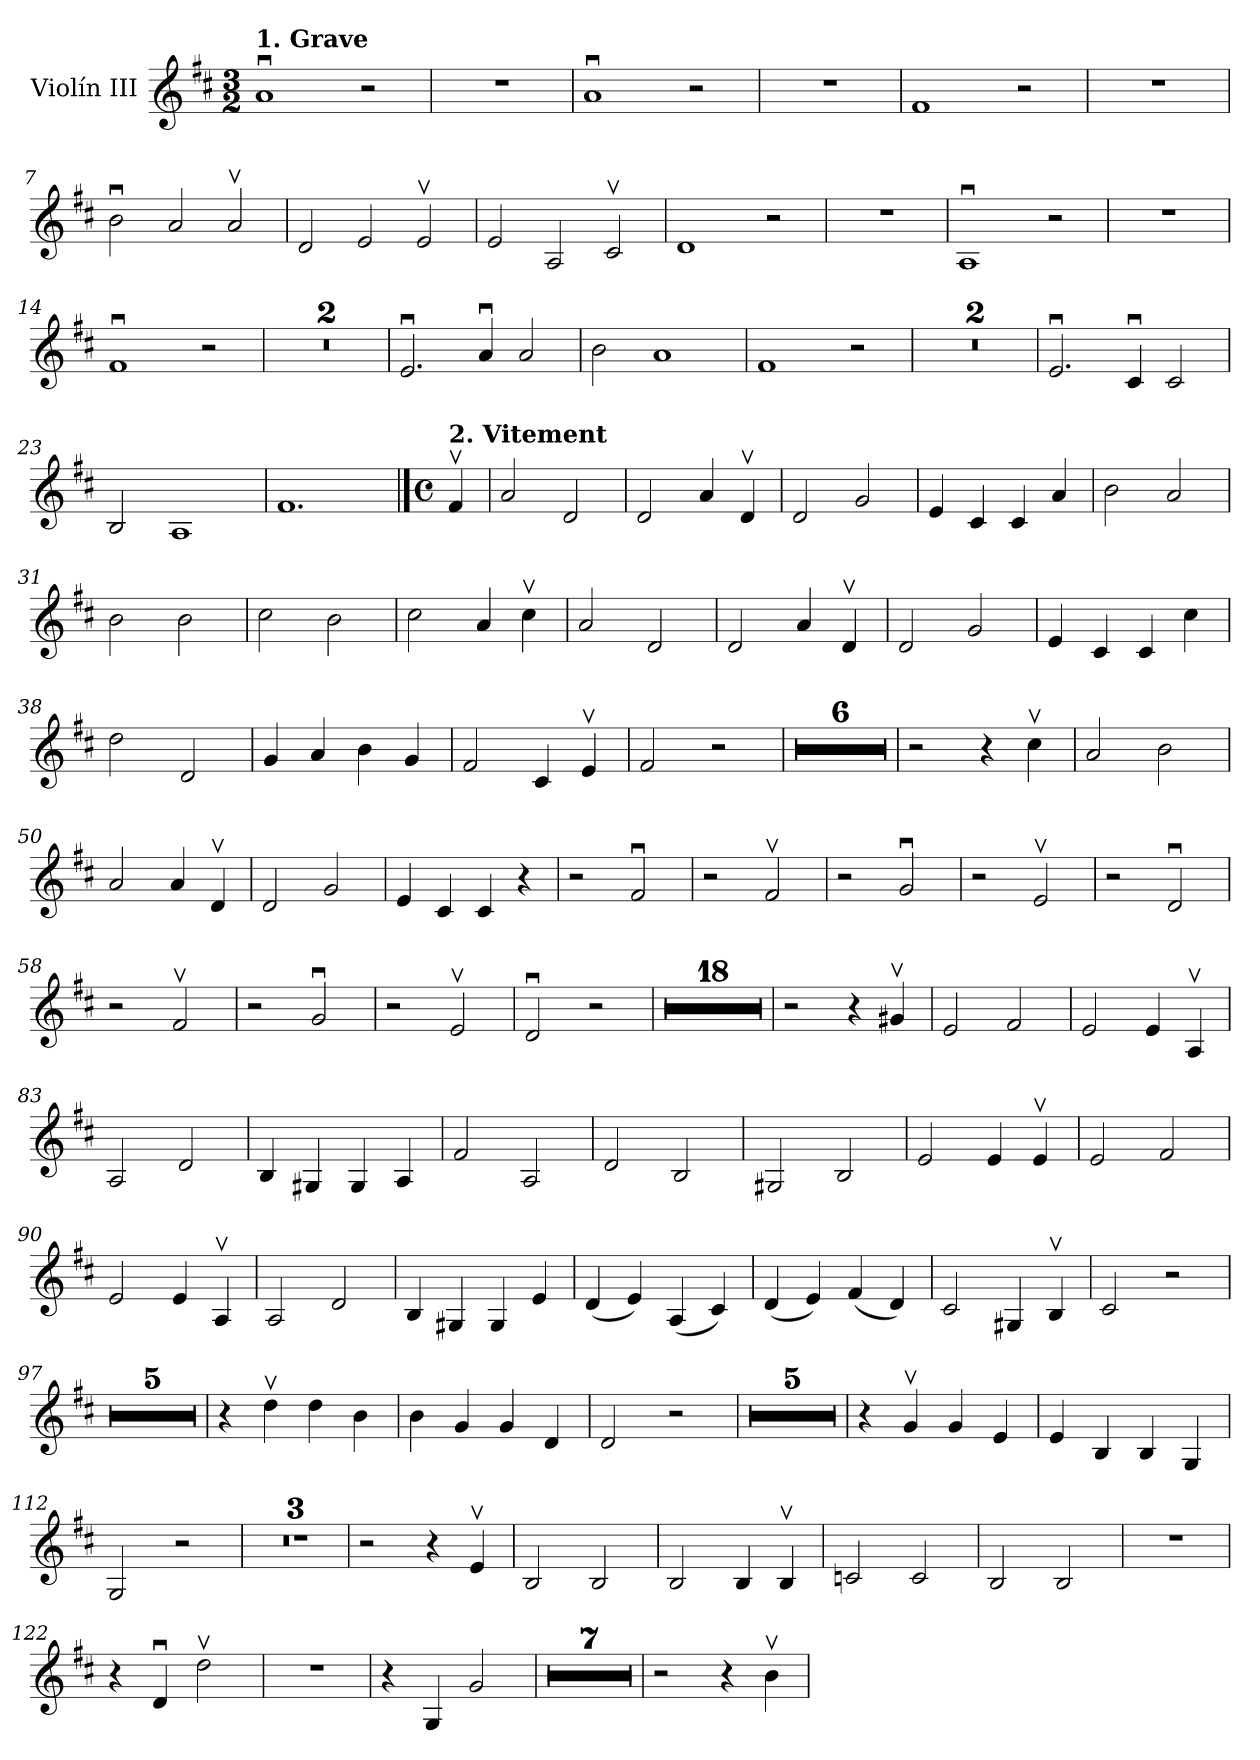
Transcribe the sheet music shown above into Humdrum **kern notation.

**kern
*part1
*staff1
*I"Violín III
*clefG2
*k[f#c#]
*D:
*M3/2
=1
!LO:TX:a:B:t=1. Grave
1au
2r
=2
1.r
=3
1au
2r
=4
1.r
=5
1f#
2r
=6
1.r
=7
2bu\
2a/
2av/
=8
2d/
2e/
2ev/
=9
2e/
2A/
2c#v/
=10
1d
2r
=11
1.r
=12
1Au
2r
=13
1.r
=14
1f#u
2r
=15
1.r
!!LO:LB:g=z
=16
1.r
=17
2.eu/
4au/
2a/
=18
2b\
1a
=19
1f#
2r
=20
1.r
=21
1.r
=22
2.eu/
4c#u/
2c#/
=23
2B/
1A
=24
1.f#
!!LO:LB:g=z
==25
*M4/4
*met(c)
!LO:TX:a:B:t=2. Vitement
4f#v/
=26
2a/
2d/
=27
2d/
4a/
4dv/
=28
2d/
2g/
=29
4e/
4c#/
4c#/
4a/
=30
2b\
2a/
=31
2b\
2b\
=32
2cc#\
2b\
=33
2cc#\
4a/
4cc#v\
=34
2a/
2d/
=35
2d/
4a/
4dv/
=36
2d/
2g/
!!LO:LB:g=z
=37
4e/
4c#/
4c#/
4cc#\
=38
2dd\
2d/
=39
4g/
4a/
4b\
4g/
=40
2f#/
4c#/
4ev/
=41
2f#/
2r
=42
1r
=43
1r
=44
1r
=45
1r
=46
1r
=47
1r
=48
2r
4r
4cc#v\
=49
2a/
2b\
=50
2a/
4a/
4dv/
=51
2d/
2g/
=52
4e/
4c#/
4c#/
4r
!!LO:LB:g=z
=53
2r
2f#u/
=54
2r
2f#v/
=55
2r
2gu/
=56
2r
2ev/
=57
2r
2du/
=58
2r
2f#v/
=59
2r
2gu/
=60
2r
2ev/
=61
2du/
2r
=62
1r
=63
1r
=64
1r
=65
1r
=66
1r
=67
1r
=68
1r
=69
1r
=70
1r
=71
1r
=72
1r
=73
1r
=74
1r
=75
1r
=76
1r
=77
1r
=78
1r
=79
1r
=80
2r
4r
4g#Xv/
=81
2e/
2f#/
=82
2e/
4e/
4Av/
!!LO:LB:g=z
=83
2A/
2d/
=84
4B/
4G#X/
4G#/
4A/
=85
2f#/
2A/
=86
2d/
2B/
=87
2G#X/
2B/
=88
2e/
4e/
4ev/
=89
2e/
2f#/
=90
2e/
4e/
4Av/
=91
2A/
2d/
=92
4B/
4G#X/
4G#/
4e/
=93
(4d/
4e/)
(4A/
4c#/)
!!LO:LB:g=z
=94
(4d/
4e/)
(4f#/
4d/)
=95
2c#/
4G#X/
4Bv/
=96
2c#/
2r
=97
1r
=98
1r
=99
1r
=100
1r
=101
1r
=102
4r
4ddv\
4dd\
4b\
=103
4b\
4g/
4g/
4d/
=104
2d/
2r
=105
1r
=106
1r
=107
1r
=108
1r
=109
1r
=110
4r
4gv/
4g/
4e/
=111
4e/
4B/
4B/
4G/
!!LO:LB:g=z
=112
2G/
2r
=113
1r
=114
1r
=115
1r
=116
2r
4r
4ev/
=117
2B/
2B/
=118
2B/
4B/
4Bv/
=119
2cn/
2c/
=120
2B/
2B/
=121
1r
=122
4r
4du/
2ddv\
=123
1r
=124
4r
4G/
2g/
=125
1r
=126
1r
=127
1r
=128
1r
=129
1r
=130
1r
=131
1r
=132
2r
4r
4bv\
=
*-
